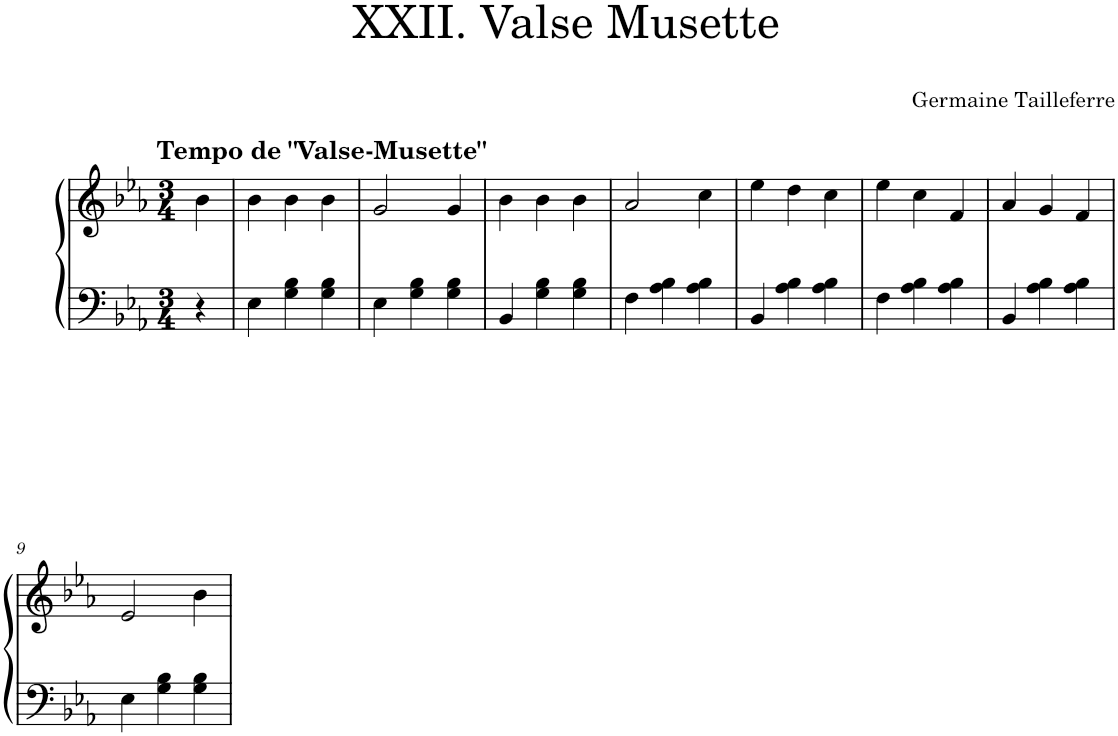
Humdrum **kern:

**kern	**kern
*part1	*part1
*staff2	*staff1
*I"Piano	*
*I'Pno.	*
*clefF4	*clefG2
*k[b-e-a-]	*k[b-e-a-]
*M3/4	*M3/4
=1	=1
!	!LO:TX:a:B:t=Tempo de "Valse-Musette"
4r	4b-\
=2	=2
4E-\	4b-\
4G\ 4B-\	4b-\
4G\ 4B-\	4b-\
=3	=3
4E-\	2g/
4G\ 4B-\	.
4G\ 4B-\	4g/
=4	=4
4BB-/	4b-\
4G\ 4B-\	4b-\
4G\ 4B-\	4b-\
=5	=5
4F\	2a-/
4A-\ 4B-\	.
4A-\ 4B-\	4cc\
=6	=6
4BB-/	4ee-\
4A-\ 4B-\	4dd\
4A-\ 4B-\	4cc\
=7	=7
4F\	4ee-\
4A-\ 4B-\	4cc\
4A-\ 4B-\	4f/
=8	=8
4BB-/	4a-/
4A-\ 4B-\	4g/
4A-\ 4B-\	4f/
!!LO:LB:g=z
=9	=9
4E-\	2e-/
4G\ 4B-\	.
4G\ 4B-\	4b-\
=	=
*-	*-
